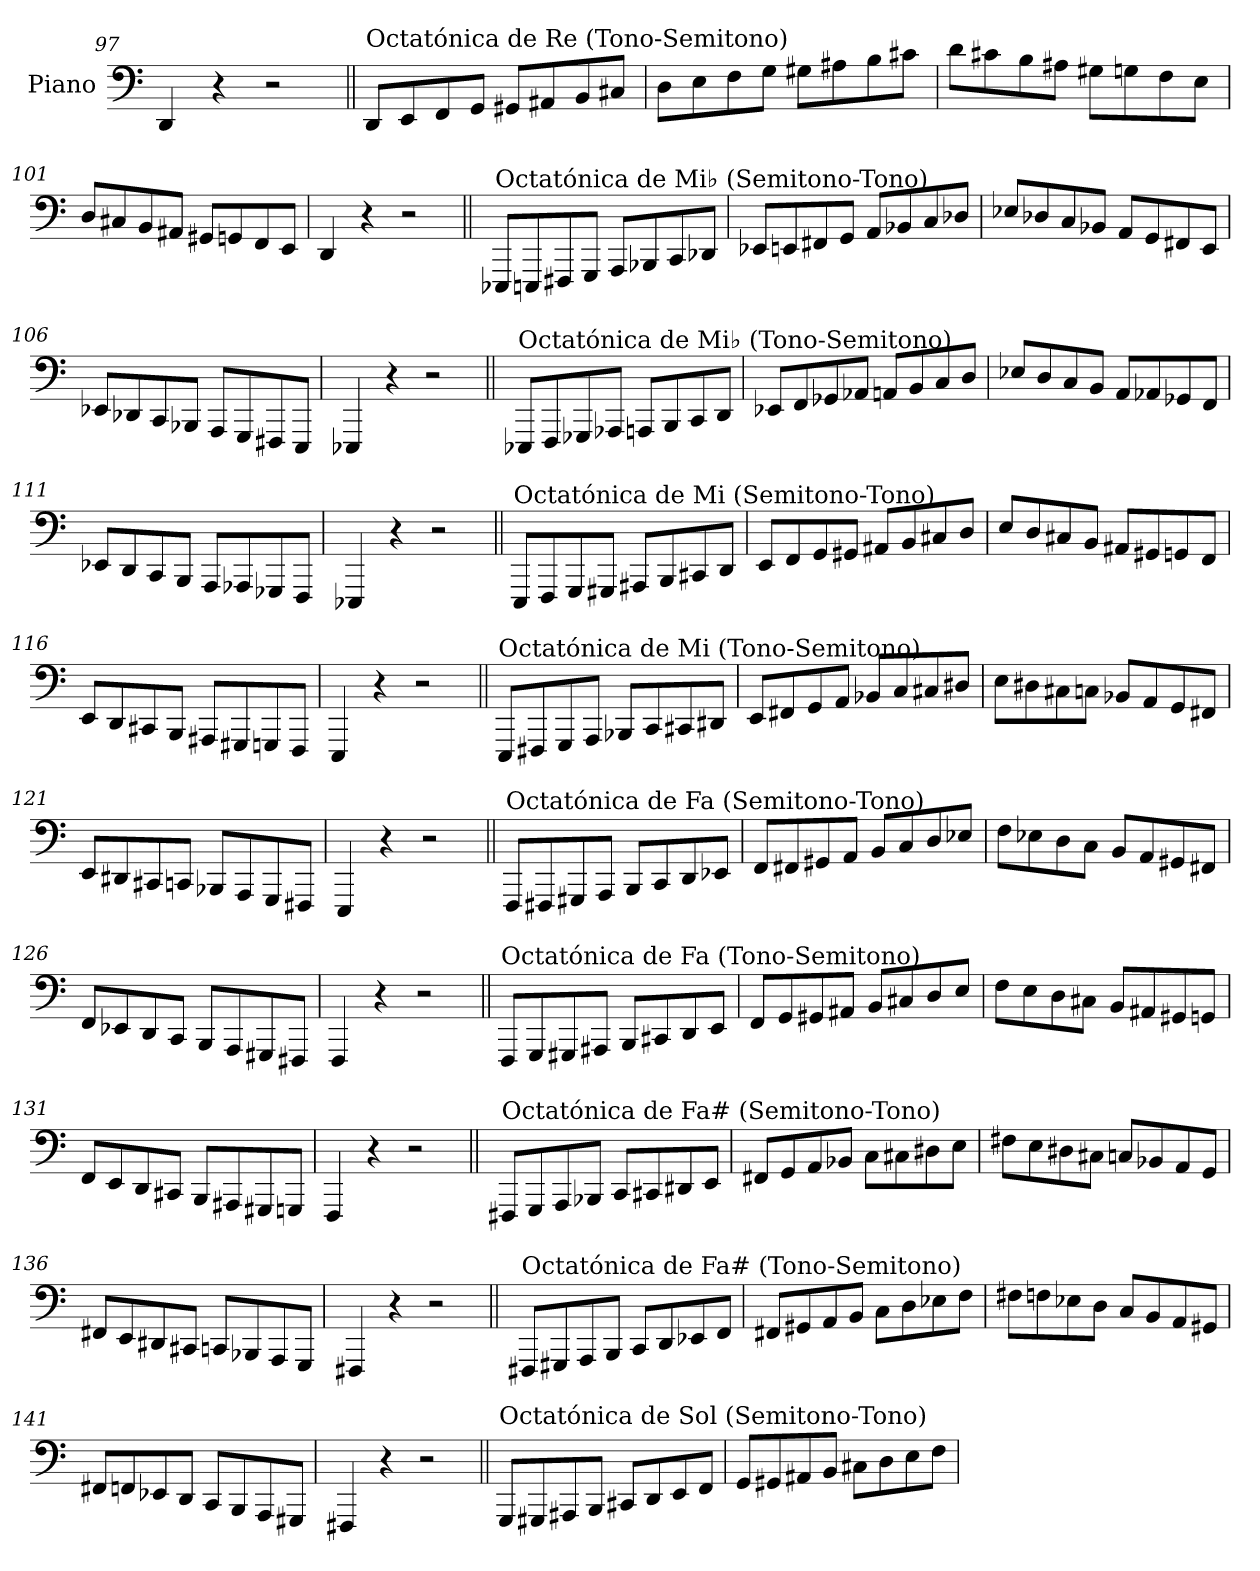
**kern
*part1
*staff1
*I"Piano
*I'Pno.
*clefF4
*k[]
=97
4DD/
4r
2r
!!LO:LB:g=z
=98||
!LO:TX:a:t=Octatónica de Re (Tono-Semitono)
8DD/L
8EE/
8FF/
8GG/J
8GG#X/L
8AA#X/
8BB/
8C#X/J
=99
8D\L
8E\
8F\
8G\J
8G#X\L
8A#X\
8B\
8c#X\J
=100
8d\L
8c#X\
8B\
8A#X\J
8G#X\L
8Gn\
8F\
8E\J
=101
8D/L
8C#X/
8BB/
8AA#X/J
8GG#X/L
8GGn/
8FF/
8EE/J
=102
4DD/
4r
2r
!!LO:LB:g=z
=103||
!LO:TX:a:t=Octatónica de Mi♭ (Semitono-Tono)
8EEE-X/L
8EEEn/
8FFF#X/
8GGG/J
8AAA/L
8BBB-X/
8CC/
8DD-X/J
=104
8EE-X/L
8EEn/
8FF#X/
8GG/J
8AA/L
8BB-X/
8C/
8D-X/J
=105
8E-X/L
8D-X/
8C/
8BB-X/J
8AA/L
8GG/
8FF#X/
8EE/J
=106
8EE-X/L
8DD-X/
8CC/
8BBB-X/J
8AAA/L
8GGG/
8FFF#X/
8EEE/J
=107
4EEE-X/
4r
2r
!!LO:LB:g=z
=108||
!LO:TX:a:t=Octatónica de Mi♭ (Tono-Semitono)
8EEE-X/L
8FFF/
8GGG-X/
8AAA-X/J
8AAAn/L
8BBB/
8CC/
8DD/J
=109
8EE-X/L
8FF/
8GG-X/
8AA-X/J
8AAn/L
8BB/
8C/
8D/J
=110
8E-X/L
8D/
8C/
8BB/J
8AA/L
8AA-X/
8GG-X/
8FF/J
=111
8EE-X/L
8DD/
8CC/
8BBB/J
8AAA/L
8AAA-X/
8GGG-X/
8FFF/J
=112
4EEE-X/
4r
2r
!!LO:PB:g=z
=113||
!LO:TX:a:t=Octatónica de Mi (Semitono-Tono)
8EEE/L
8FFF/
8GGG/
8GGG#X/J
8AAA#X/L
8BBB/
8CC#X/
8DD/J
=114
8EE/L
8FF/
8GG/
8GG#X/J
8AA#X/L
8BB/
8C#X/
8D/J
=115
8E/L
8D/
8C#X/
8BB/J
8AA#X/L
8GG#X/
8GGn/
8FF/J
=116
8EE/L
8DD/
8CC#X/
8BBB/J
8AAA#X/L
8GGG#X/
8GGGn/
8FFF/J
=117
4EEE/
4r
2r
!!LO:LB:g=z
=118||
!LO:TX:a:t=Octatónica de Mi (Tono-Semitono)
8EEE/L
8FFF#X/
8GGG/
8AAA/J
8BBB-X/L
8CC/
8CC#X/
8DD#X/J
=119
8EE/L
8FF#X/
8GG/
8AA/J
8BB-X/L
8C/
8C#X/
8D#X/J
=120
8E\L
8D#X\
8C#X\
8Cn\J
8BB-X/L
8AA/
8GG/
8FF#X/J
=121
8EE/L
8DD#X/
8CC#X/
8CCn/J
8BBB-X/L
8AAA/
8GGG/
8FFF#X/J
=122
4EEE/
4r
2r
!!LO:LB:g=z
=123||
!LO:TX:a:t=Octatónica de Fa (Semitono-Tono)
8FFF/L
8FFF#X/
8GGG#X/
8AAA/J
8BBB/L
8CC/
8DD/
8EE-X/J
=124
8FF/L
8FF#X/
8GG#X/
8AA/J
8BB/L
8C/
8D/
8E-X/J
=125
8F\L
8E-X\
8D\
8C\J
8BB/L
8AA/
8GG#X/
8FF#X/J
=126
8FF/L
8EE-X/
8DD/
8CC/J
8BBB/L
8AAA/
8GGG#X/
8FFF#X/J
=127
4FFF/
4r
2r
!!LO:LB:g=z
=128||
!LO:TX:a:t=Octatónica de Fa (Tono-Semitono)
8FFF/L
8GGG/
8GGG#X/
8AAA#X/J
8BBB/L
8CC#X/
8DD/
8EE/J
=129
8FF/L
8GG/
8GG#X/
8AA#X/J
8BB/L
8C#X/
8D/
8E/J
=130
8F\L
8E\
8D\
8C#X\J
8BB/L
8AA#X/
8GG#X/
8GGn/J
=131
8FF/L
8EE/
8DD/
8CC#X/J
8BBB/L
8AAA#X/
8GGG#X/
8GGGn/J
=132
4FFF/
4r
2r
!!LO:LB:g=z
=133||
!LO:TX:a:t=Octatónica de Fa# (Semitono-Tono)
8FFF#X/L
8GGG/
8AAA/
8BBB-X/J
8CC/L
8CC#X/
8DD#X/
8EE/J
=134
8FF#X/L
8GG/
8AA/
8BB-X/J
8C\L
8C#X\
8D#X\
8E\J
=135
8F#X\L
8E\
8D#X\
8C#X\J
8Cn/L
8BB-X/
8AA/
8GG/J
=136
8FF#X/L
8EE/
8DD#X/
8CC#X/J
8CCn/L
8BBB-X/
8AAA/
8GGG/J
=137
4FFF#X/
4r
2r
!!LO:LB:g=z
=138||
!LO:TX:a:t=Octatónica de Fa# (Tono-Semitono)
8FFF#X/L
8GGG#X/
8AAA/
8BBB/J
8CC/L
8DD/
8EE-X/
8FF/J
=139
8FF#X/L
8GG#X/
8AA/
8BB/J
8C\L
8D\
8E-X\
8F\J
=140
8F#X\L
8Fn\
8E-X\
8D\J
8C/L
8BB/
8AA/
8GG#X/J
=141
8FF#X/L
8FFn/
8EE-X/
8DD/J
8CC/L
8BBB/
8AAA/
8GGG#X/J
=142
4FFF#X/
4r
2r
!!LO:LB:g=z
=143||
!LO:TX:a:t=Octatónica de Sol (Semitono-Tono)
8GGG/L
8GGG#X/
8AAA#X/
8BBB/J
8CC#X/L
8DD/
8EE/
8FF/J
=144
8GG/L
8GG#X/
8AA#X/
8BB/J
8C#X\L
8D\
8E\
8F\J
=
*-
